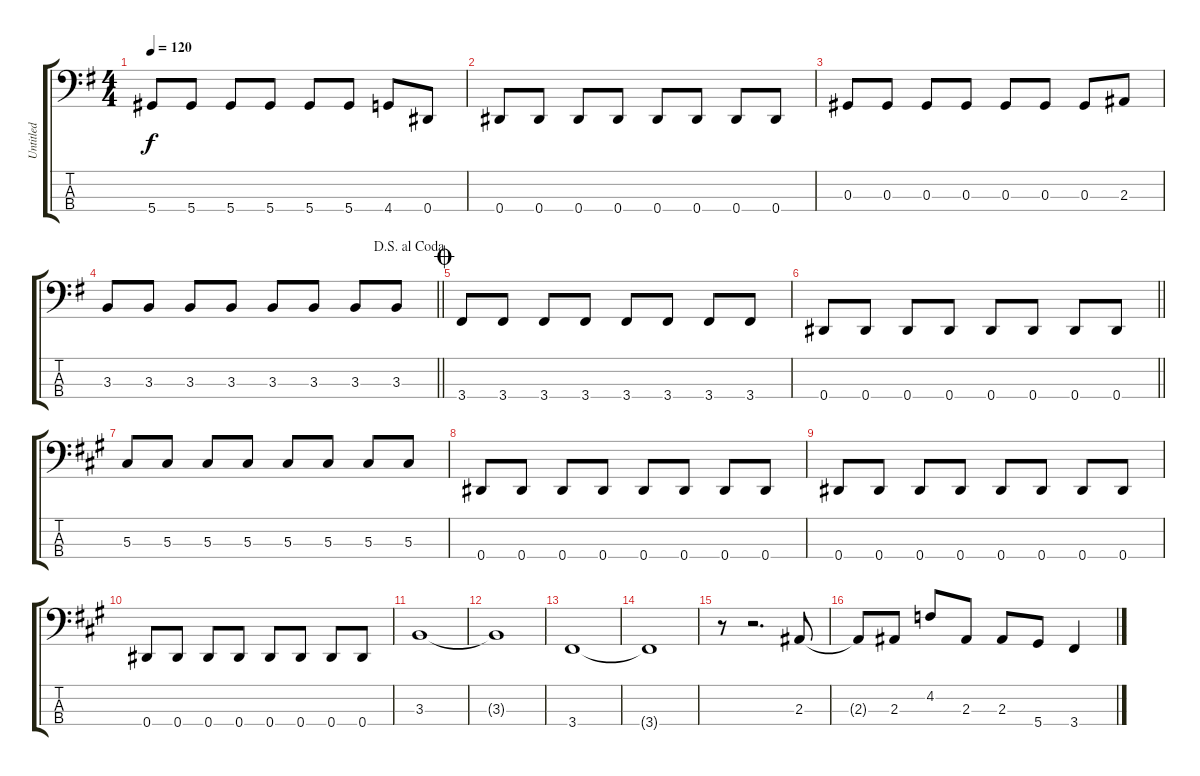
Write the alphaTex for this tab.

\track ("Untitled" "Untitled") {instrument electricbassfinger}
\staff {score tabs}
\tuning (Gb2 Db2 Ab1 Eb1) {hide}
\ts (4 4)
\tempo 120
\clef f4
\ks g
5.4.8{dy f} 5.4.8 5.4.8 5.4.8 5.4.8 5.4.8 4.4.8 0.4.8 |
0.4.8 0.4.8 0.4.8 0.4.8 0.4.8 0.4.8 0.4.8 0.4.8 |
0.3.8 0.3.8 0.3.8 0.3.8 0.3.8 0.3.8 0.3.8 2.3.8 |
\jump dalsegnoalcoda
\barLineRight lightlight
3.3.8 3.3.8 3.3.8 3.3.8 3.3.8 3.3.8 3.3.8 3.3.8 |
\jump coda
3.4.8 3.4.8 3.4.8 3.4.8 3.4.8 3.4.8 3.4.8 3.4.8 |
\barLineRight lightlight
0.4.8 0.4.8 0.4.8 0.4.8 0.4.8 0.4.8 0.4.8 0.4.8 |
\ks a
5.3.8 5.3.8 5.3.8 5.3.8 5.3.8 5.3.8 5.3.8 5.3.8 |
0.4.8 0.4.8 0.4.8 0.4.8 0.4.8 0.4.8 0.4.8 0.4.8 |
0.4.8 0.4.8 0.4.8 0.4.8 0.4.8 0.4.8 0.4.8 0.4.8 |
0.4.8 0.4.8 0.4.8 0.4.8 0.4.8 0.4.8 0.4.8 0.4.8 |
3.3.1 |
3.3{t}.1 |
3.4.1 |
3.4{t}.1 |
r.8{beam merge} r.2{d} 2.3.8 |
2.3{t}.8 2.3.8 4.2.8 2.3.8 2.3.8 5.4.8 3.4.4
